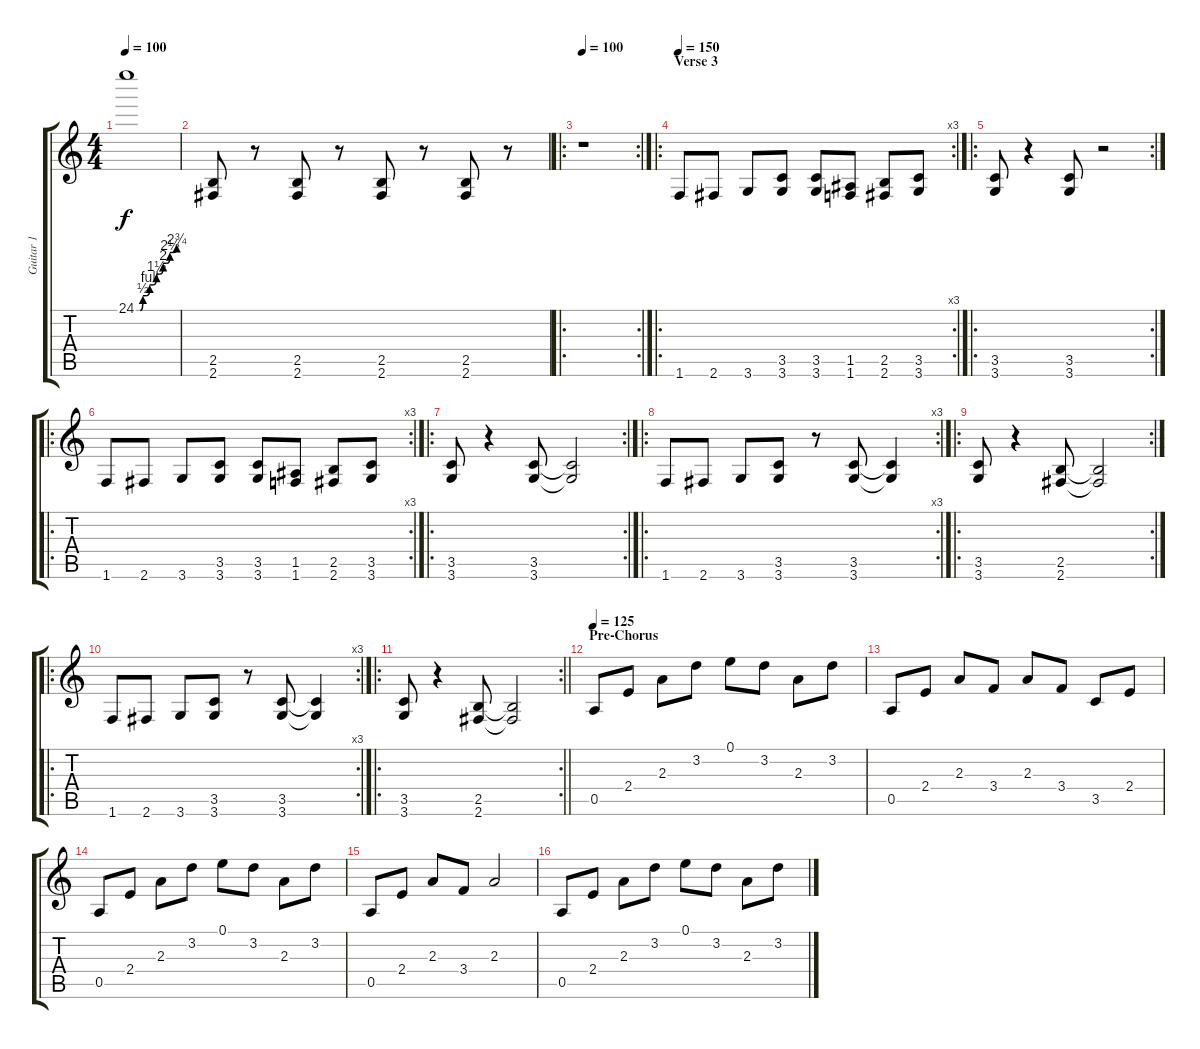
\track ("Guitar 1" "Guitar 1") {instrument distortionguitar}
\staff {score tabs}
\tuning (E4 B3 G3 D3 A2 E2) {hide}
\ts (4 4)
\tempo 100
\clef g2
\ks c
24.1{be (custom 0 0 6 0 10 2 15 2 20 4 25 4 30 6 35 6 40 8 45 8 50 10 55 10 60 11)}.1{dy f} |
(2.5 2.6).8 r.8 (2.5 2.6).8 r.8 (2.5 2.6).8 r.8 (2.5 2.6).8 r.8 |
\ro
\rc 2
\tempo 100
r.1 |
\ro
\rc 3
\section ("" "Verse 3")
\tempo 150
1.6.8{balance 0} 2.6.8 3.6.8 (3.5 3.6).8 (3.5 3.6).8 (1.5 1.6).8 (2.5 2.6).8 (3.5 3.6).8 |
\ro
\rc 2
(3.5 3.6).8 r.4 (3.5 3.6).8 r.2 |
\ro
\rc 3
1.6.8 2.6.8 3.6.8 (3.5 3.6).8 (3.5 3.6).8 (1.5 1.6).8 (2.5 2.6).8 (3.5 3.6).8 |
\ro
\rc 2
(3.5 3.6).8 r.4 (3.5 3.6).8 (3.5{t} 3.6{t}).2 |
\ro
\rc 3
1.6.8 2.6.8 3.6.8 (3.5 3.6).8 r.8 (3.5 3.6).8 (3.5{t} 3.6{t}).4 |
\ro
\rc 2
(3.5 3.6).8 r.4 (2.5 2.6).8 (2.5{t} 2.6{t}).2 |
\ro
\rc 3
1.6.8 2.6.8 3.6.8 (3.5 3.6).8 r.8 (3.5 3.6).8 (3.5{t} 3.6{t}).4 |
\ro
\rc 2
\barLineRight lightlight
(3.5 3.6).8 r.4 (2.5 2.6).8 (2.5{t} 2.6{t}).2 |
\section ("" "Pre-Chorus")
\tempo 125
0.5.8{balance 8 instrument acousticguitarsteel} 2.4.8 2.3.8 3.2.8 0.1.8 3.2.8 2.3.8 3.2.8 |
0.5.8 2.4.8 2.3.8 3.4.8 2.3.8 3.4.8 3.5.8 2.4.8 |
0.5.8 2.4.8 2.3.8 3.2.8 0.1.8 3.2.8 2.3.8 3.2.8 |
0.5.8 2.4.8 2.3.8 3.4.8 2.3.2 |
0.5.8 2.4.8 2.3.8 3.2.8 0.1.8 3.2.8 2.3.8 3.2.8
